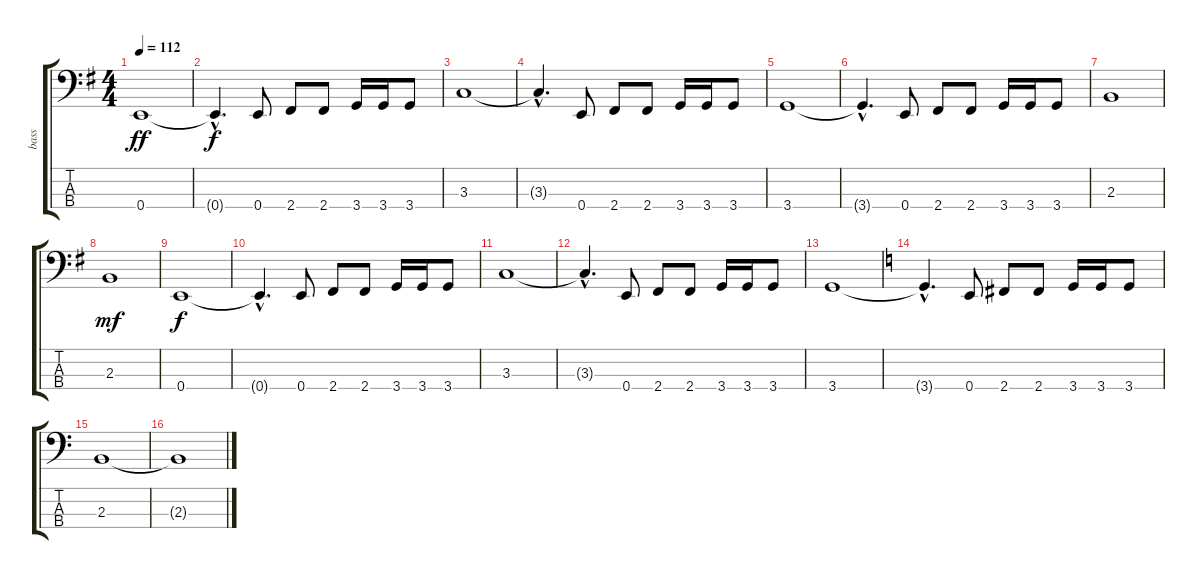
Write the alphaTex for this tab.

\track ("bass" "bass") {instrument electricbassfinger}
\staff {score tabs}
\tuning (G2 D2 A1 E1) {hide}
\ts (4 4)
\tempo 112
\clef f4
\ks g
0.4.1{dy ff} |
0.4{hac t}.4{d dy f} 0.4.8 2.4.8 2.4.8 3.4.16 3.4.16 3.4.8 |
3.3.1 |
3.3{hac t}.4{d} 0.4.8 2.4.8 2.4.8 3.4.16 3.4.16 3.4.8 |
3.4.1 |
3.4{hac t}.4{d} 0.4.8 2.4.8 2.4.8 3.4.16 3.4.16 3.4.8 |
2.3.1 |
2.3.1{dy mf} |
0.4.1{dy f} |
0.4{hac t}.4{d} 0.4.8 2.4.8 2.4.8 3.4.16 3.4.16 3.4.8 |
3.3.1 |
3.3{hac t}.4{d} 0.4.8 2.4.8 2.4.8 3.4.16 3.4.16 3.4.8 |
3.4.1 |
\ks c
3.4{hac t}.4{d} 0.4.8 2.4.8 2.4.8 3.4.16 3.4.16 3.4.8 |
2.3.1 |
2.3{t}.1
